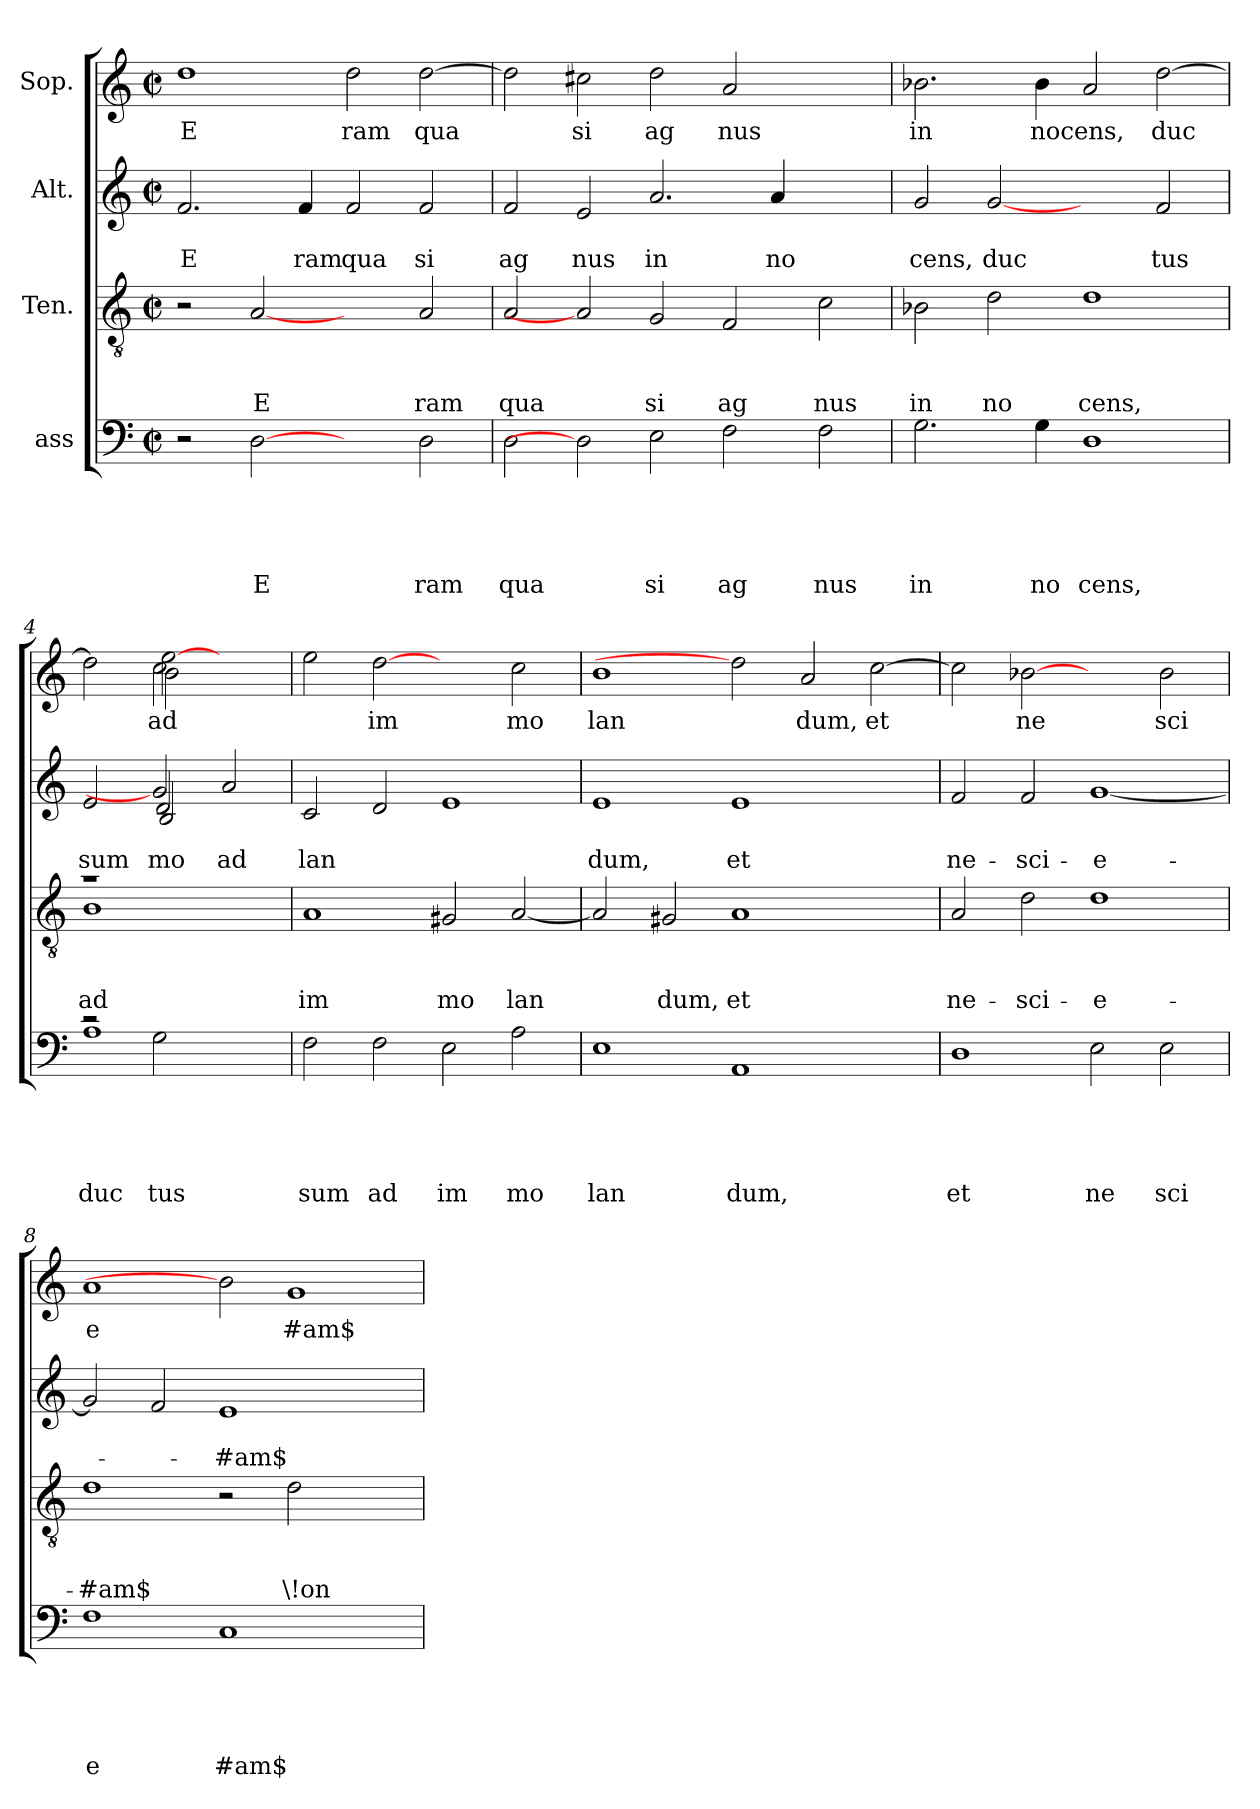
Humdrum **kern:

**kern	**text	**text	**text	**text	**text	**kern	**text	**text	**text	**kern	**text	**text	**kern	**text
*part4	*part4	*part4	*part4	*part4	*part4	*part3	*part3	*part3	*part3	*part2	*part2	*part2	*part1	*part1
*staff4	*staff4	*staff4	*staff4	*staff4	*staff4	*staff3	*staff3	*staff3	*staff3	*staff2	*staff2	*staff2	*staff1	*staff1
*I"ass	*	*	*	*	*	*I"Ten.	*	*	*	*I"Alt.	*	*	*I"Sop.	*
*clefF4	*	*	*	*	*	*clefGv2	*	*	*	*clefG2	*	*	*clefG2	*
*k[]	*	*	*	*	*	*k[]	*	*	*	*k[]	*	*	*k[]	*
*C:	*	*	*	*	*	*C:	*	*	*	*C:	*	*	*C:	*
*M2/2	*	*	*	*	*	*M2/2	*	*	*	*M2/2	*	*	*M2/2	*
*met(c|)	*	*	*	*	*	*met(c|)	*	*	*	*met(c|)	*	*	*met(c|)	*
=1	=1	=1	=1	=1	=1	=1	=1	=1	=1	=1	=1	=1	=1	=1
!	!	!	!	!	!	!	!	!	!	!	!	!LO:LY:b	!	!LO:LY:b
2r	.	.	.	.	.	2r	.	.	.	2.f/	.	E	1dd	E
!	!	!	!	!	!LO:LY:b	!	!	!	!LO:LY:b	!	!	!	!	!
[2D	.	.	.	.	E	[2A	.	.	E	.	.	.	.	.
!	!	!	!	!	!	!	!	!	!	!	!	!LO:LY:b	!	!
.	.	.	.	.	.	.	.	.	.	4f/	.	ram	.	.
!	!	!	!	!	!	!	!	!	!	!	!	!LO:LY:b	!	!LO:LY:b
2ryy	.	.	.	.	.	2ryy	.	.	.	2f/	.	qua	2dd\	ram
!	!	!	!	!	!LO:LY:b	!	!	!	!LO:LY:b	!	!	!LO:LY:b	!	!LO:LY:b
2D\	.	.	.	.	ram	2A/	.	.	ram	2f/	.	si	[>2dd\	qua
=2	=2	=2	=2	=2	=2	=2	=2	=2	=2	=2	=2	=2	=2	=2
!	!	!	!	!	!LO:LY:b	!	!	!	!LO:LY:b	!	!	!LO:LY:b	!	!
2D\	.	.	.	.	qua	2A/	.	.	qua	2f/	.	ag	2dd\]	.
!	!	!	!	!	!	!	!	!	!	!	!	!LO:LY:b	!	!LO:LY:b
2D]	.	.	.	.	.	2A]	.	.	.	2e/	.	nus	2cc#X\	si
!	!	!	!	!	!LO:LY:b	!	!	!	!LO:LY:b	!	!	!LO:LY:b	!	!LO:LY:b
2E\	.	.	.	.	si	2G/	.	.	si	2.a/	.	in	2dd\	ag
!	!	!	!	!	!LO:LY:b	!	!	!	!LO:LY:b	!	!	!	!	!LO:LY:b
2F\	.	.	.	.	ag	2F/	.	.	ag	.	.	.	2a/	nus
!	!	!	!	!	!	!	!	!	!	!	!	!LO:LY:b	!	!
.	.	.	.	.	.	.	.	.	.	4a/	.	no	.	.
!	!	!	!	!	!LO:LY:b	!	!	!	!LO:LY:b	!	!	!	!	!
2F\	.	.	.	.	nus	2c\	.	.	nus	2ryy	.	.	2ryy	.
=3	=3	=3	=3	=3	=3	=3	=3	=3	=3	=3	=3	=3	=3	=3
!	!	!	!	!	!LO:LY:b	!	!	!	!LO:LY:b	!	!	!LO:LY:b	!	!LO:LY:b
2.G\	.	.	.	.	in	2B-X\	.	.	in	2g/	.	cens,	2.b-X\	in
!	!	!	!	!	!	!	!	!	!LO:LY:b	!	!	!LO:LY:b	!	!
.	.	.	.	.	.	2d\	.	.	no	[2g	.	duc	.	.
!	!	!	!	!	!LO:LY:b	!	!	!	!	!	!	!	!	!LO:LY:b
4G\	.	.	.	.	no	.	.	.	.	.	.	.	4b-\	nocens,
!	!	!	!	!	!LO:LY:b	!	!	!	!LO:LY:b	!	!	!	!	!
1D	.	.	.	.	cens,	1d	.	.	cens,	2ryy	.	.	2a/	.
!	!	!	!	!	!	!	!	!	!	!	!	!LO:LY:b	!	!LO:LY:b
.	.	.	.	.	.	.	.	.	.	2f/	.	tus	[>2dd\	duc
=4	=4	=4	=4	=4	=4	=4	=4	=4	=4	=4	=4	=4	=4	=4
*^	*	*	*	*	*	*	*	*	*	*	*	*	*	*
!	!	!	!	!	!	!LO:LY:b	!	!	!	!LO:LY:b	!	!	!LO:LY:b	!	!
*	*	*	*	*	*	*	*^	*	*	*	*^	*	*	*^	*
*	*	*	*	*	*	*	*	*	*	*	*	*	*^	*	*	*	*^	*
2rc	1A	.	.	.	.	duc	1ra	1B	.	.	ad	2e/	2ryy	2ryy	.	sum	2dd\]	2ryy	2ryy	.
!	!	!	!	!	!	!LO:LY:b	!	!	!	!	!	!	!	!	!	!LO:LY:b	!	!	!	!
!	!	!	!	!	!	!	!	!	!	!	!	!	!	!	!	!LO:LY:b	!	!	!	!LO:LY:b
!	!	!	!	!	!	!	!	!	!	!	!	!	!	!	!	!	!	!	!	!LO:LY:b
!	!	!	!	!	!	!	!	!	!	!	!	!	!	!	!	!	!	!	!	!LO:LY:b
2G\	.	.	.	.	.	tus	.	.	.	.	.	2g]	2d/	2B/	.	mo	2cc\	2b\	[>2ee\	ad
!	!	!	!	!	!	!	!	!	!	!	!	!	!	!	!	!LO:LY:b	!	!	!	!
2ryy	2ryy	.	.	.	.	.	2ryy	2ryy	.	.	.	2a/	2ryy	2ryy	.	ad	2ryy	2ryy	2ryy	.
=5	=5	=5	=5	=5	=5	=5	=5	=5	=5	=5	=5	=5	=5	=5	=5	=5	=5	=5	=5	=5
!	!	!	!	!	!	!LO:LY:b	!	!	!	!	!LO:LY:b	!	!	!	!	!LO:LY:b	!	!	!	!
*v	*v	*	*	*	*	*	*	*	*	*	*	*v	*v	*v	*	*	*v	*v	*v	*
*	*	*	*	*	*	*v	*v	*	*	*	*	*	*	*	*
2F\	.	.	.	.	sum	1A	.	.	im	2c/	.	lan	2ee\	.
!	!	!	!	!	!LO:LY:b	!	!	!	!	!	!	!	!	!LO:LY:b
2F\	.	.	.	.	ad	.	.	.	.	2d/	.	.	[2dd	im
!	!	!	!	!	!LO:LY:b	!	!	!	!LO:LY:b	!	!	!	!	!
2E\	.	.	.	.	im	2G#X/	.	.	mo	1e	.	.	2ryy	.
!	!	!	!	!	!LO:LY:b	!	!	!	!LO:LY:b	!	!	!	!	!LO:LY:b
2A\	.	.	.	.	mo	[<2A/	.	.	lan	.	.	.	2cc\	mo
=6	=6	=6	=6	=6	=6	=6	=6	=6	=6	=6	=6	=6	=6	=6
!	!	!	!	!	!LO:LY:b	!	!	!	!	!	!	!LO:LY:b	!	!LO:LY:b
1E	.	.	.	.	lan	2A/]	.	.	.	1e	.	dum,	1b	lan
!	!	!	!	!	!	!	!	!	!LO:LY:b	!	!	!	!	!
.	.	.	.	.	.	2G#X/	.	.	dum,	.	.	.	.	.
!	!	!	!	!	!LO:LY:b	!	!	!	!LO:LY:b	!	!	!LO:LY:b	!	!
1AA	.	.	.	.	dum,	1A	.	.	et	1e	.	et	2dd]	.
!	!	!	!	!	!	!	!	!	!	!	!	!	!	!LO:LY:b
.	.	.	.	.	.	.	.	.	.	.	.	.	2a/	dum,
!	!	!	!	!	!	!	!	!	!	!	!	!	!	!LO:LY:b
2ryy	.	.	.	.	.	2ryy	.	.	.	2ryy	.	.	[<2cc\	et
!!LO:LB:g=z
=7	=7	=7	=7	=7	=7	=7	=7	=7	=7	=7	=7	=7	=7	=7
!	!	!	!	!	!LO:LY:b	!	!	!	!LO:LY:b	!	!	!LO:LY:b	!	!
1D	.	.	.	.	et	2A/	.	.	ne-	2f/	.	ne-	2cc\]	.
!	!	!	!	!	!	!	!	!	!LO:LY:b	!	!	!LO:LY:b	!	!LO:LY:b
.	.	.	.	.	.	2d\	.	.	-sci-	2f/	.	-sci-	[2b-X	ne
!	!	!	!	!	!LO:LY:b	!	!	!	!LO:LY:b	!	!	!LO:LY:b:rj	!	!
2E\	.	.	.	.	ne	1d	.	.	-e-	[<1g	.	-e-	2ryy	.
!	!	!	!	!	!LO:LY:b	!	!	!	!	!	!	!	!	!LO:LY:b
2E\	.	.	.	.	sci	.	.	.	.	.	.	.	2b-\	sci
=8	=8	=8	=8	=8	=8	=8	=8	=8	=8	=8	=8	=8	=8	=8
!	!	!	!	!	!LO:LY:b	!	!	!	!LO:LY:b	!	!	!	!	!LO:LY:b
1F	.	.	.	.	e	1d	.	.	-#am$	2g/]	.	.	1a	e
.	.	.	.	.	.	.	.	.	.	2f/	.	.	.	.
!	!	!	!	!	!LO:LY:b	!	!	!	!	!	!	!LO:LY:b	!	!
1C	.	.	.	.	#am$	2r	.	.	.	1e	.	-#am$	2b-]	.
!	!	!	!	!	!	!	!	!	!LO:LY:b	!	!	!	!	!LO:LY:b
.	.	.	.	.	.	2d\	.	.	\!on-	.	.	.	1g	#am$
2ryy	.	.	.	.	.	2ryy	.	.	.	2ryy	.	.	.	.
=	=	=	=	=	=	=	=	=	=	=	=	=	=	=
*-	*-	*-	*-	*-	*-	*-	*-	*-	*-	*-	*-	*-	*-	*-
